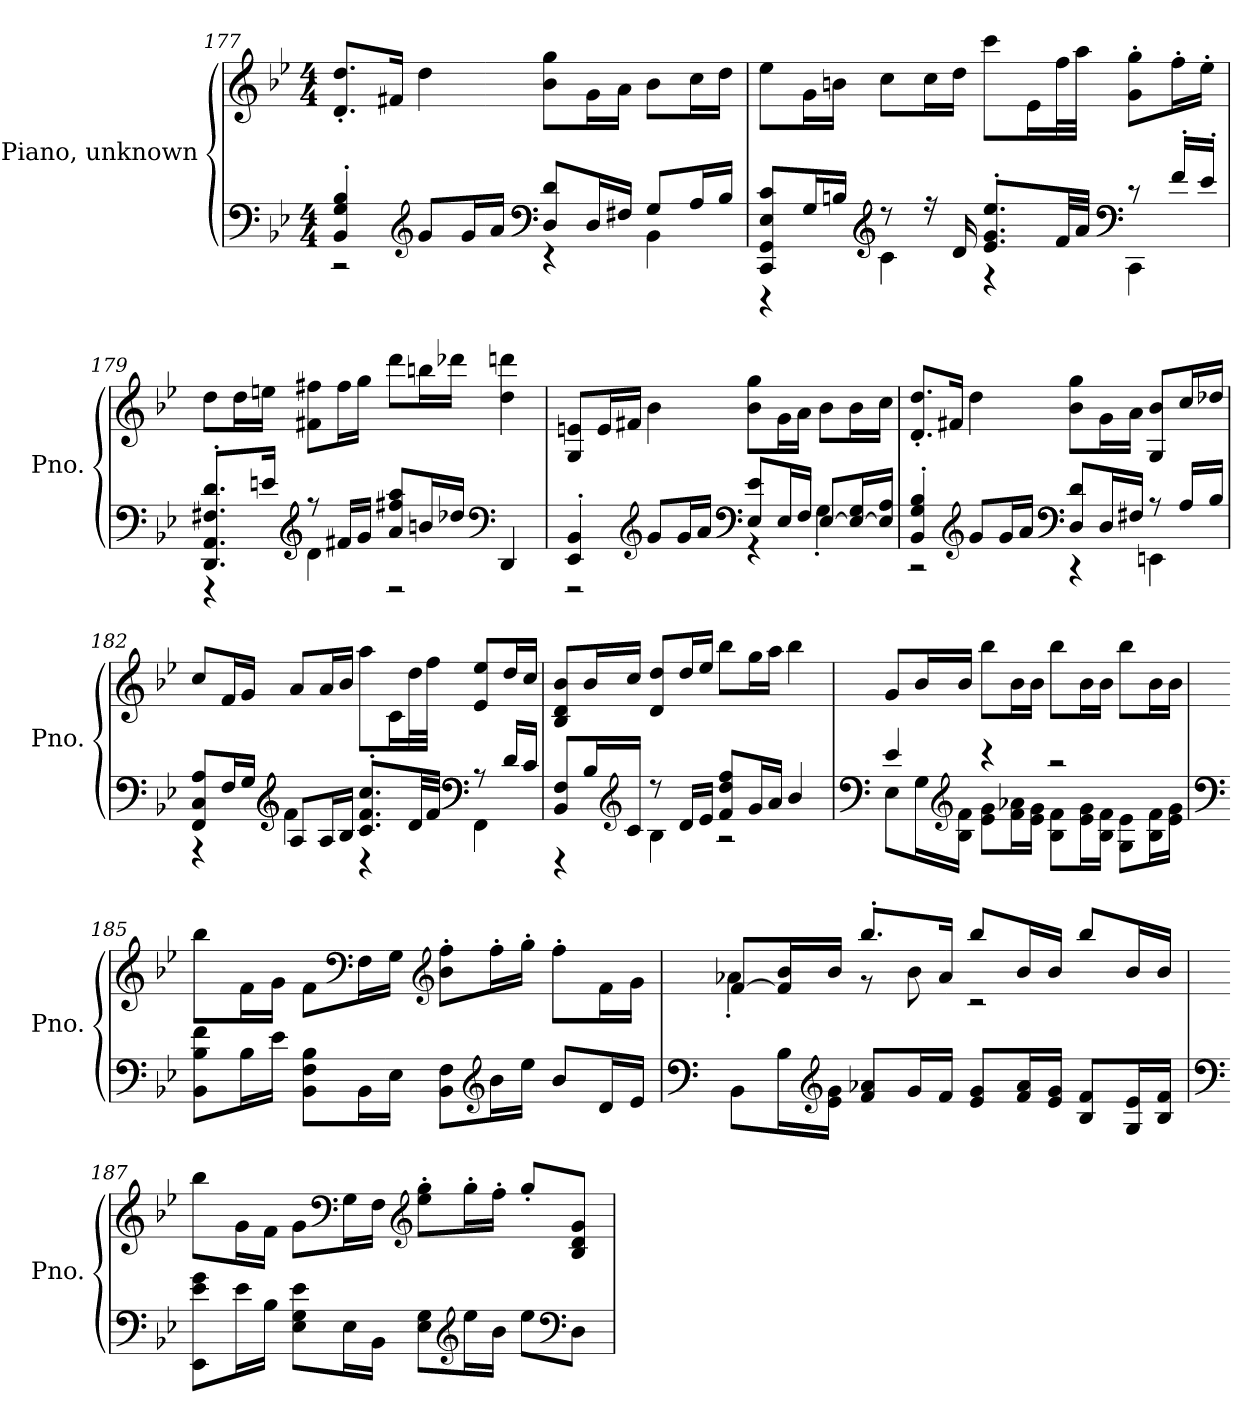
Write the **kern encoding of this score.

**kern	**kern
*part1	*part1
*staff2	*staff1
*I"Piano, unknown	*
*I'Pno.	*
!!LO:LB:g=z
*clefF4	*clefG2
*k[b-e-]	*k[b-e-]
*M4/4	*M4/4
=177	=177
*^	*
4BB-/' 4G/' 4B-/'	2r	8.d/' 8.dd/'L
.	.	16f#X/Jk
*clefG2	*	*
8g/L	.	4dd\
16g/L	.	.
16a/JJ	.	.
*clefF4	*	*
8D/ 8d/L	4r	8b-\ 8gg\L
16D/L	.	16g\L
16F#X/JJ	.	16a\JJ
8G/L	4BB-\	8b-\L
16A/L	.	16cc\L
16B-/JJ	.	16dd\JJ
=178	=178	=178
8CC/ 8GG/ 8E-/ 8c/L	4r	8ee-\L
16G/L	.	16g\L
16Bn/JJ	.	16bn\JJ
*clefG2	*	*
8r	4c\	8cc\L
16r	.	16cc\L
16d/	.	16dd\JJ
8.e-/' 8.g/' 8.ee-/'L	4r	8ccc\L
.	.	16e-\L
32f/LL	.	32ff\L
32a/JJJ	.	32aa\JJJ
*clefF4	*	*
8r	4CC\	8g\' 8gg\'L
16f'/LL	.	16ff'\L
16e-'/JJ	.	16ee-'\JJ
!!LO:LB:g=z
=179	=179	=179
8.DD/' 8.AA/' 8.F#X/' 8.d/'L	4r	8dd\L
.	.	16dd\L
16en/Jk	.	16een\JJ
*clefG2	*	*
8r	4d\	8f#X\ 8ff#X\L
16f#X/LL	.	16ff#\L
16g/JJ	.	16gg\JJ
8a/ 8ff#X/ 8aa/L	2r	8ddd\L
16bn/L	.	16bbn\L
16dd-X/JJ	.	16ddd-X\JJ
*clefF4	*	*
4DD/	.	4dd\ 4dddn\
=180	=180	=180
4EE-/' 4BB-/'	2r	8G/ 8en/L
.	.	16e/L
.	.	16f#X/JJ
*clefG2	*	*
8g/L	.	4b-\
16g/L	.	.
16a/JJ	.	.
*clefF4	*	*
8E-/ 8e-/L	4r	8b-\ 8gg\L
16E-/L	.	16g\L
16F/JJ	.	16a\JJ
[8E-/L	4G'\	8b-\L
16E-/_ 16G/L	.	16b-\L
16E-/] 16A/JJ	.	16cc\JJ
!!LO:LB:g=z
=181	=181	=181
4BB-/' 4G/' 4B-/'	2r	8.d/' 8.dd/'L
.	.	16f#X/Jk
*clefG2	*	*
8g/L	.	4dd\
16g/L	.	.
16a/JJ	.	.
*clefF4	*	*
8D/ 8d/L	4r	8b-\ 8gg\L
16D/L	.	16g\L
16F#X/JJ	.	16a\JJ
8r	4EEn\	8G/ 8b-/L
16A/LL	.	16cc/L
16B-/JJ	.	16dd-X/JJ
=182	=182	=182
8FF/ 8C/ 8A/L	4r	8cc/L
16F/L	.	16f/L
16G/JJ	.	16g/JJ
*clefG2	*	*
8A/L	4f\	8a/L
16A/L	.	16a/L
16B-/JJ	.	16b-/JJ
8.c/' 8.f/' 8.cc/'L	4r	8aa\L
.	.	16c\L
32d/LL	.	32dd\L
32f/JJJ	.	32ff\JJJ
*clefF4	*	*
8r	4FF\	8e-/ 8ee-/L
16d/LL	.	16dd/L
16c/JJ	.	16cc/JJ
!!LO:PB:g=z
=183	=183	=183
8BB-/ 8F/L	4r	8B-/ 8d/ 8b-/L
16B-/L	.	16b-/L
*clefG2	*	*
16c/JJ	.	16cc/JJ
8r	4B-\	8d/ 8dd/L
16d/LL	.	16dd/L
16e-/JJ	.	16ee-/JJ
8f/ 8dd/ 8ff/L	2r	8bb-\L
16g/L	.	16gg\L
16a/JJ	.	16aa\JJ
4b-/	.	4bb-\
=184	=184	=184
*clefF4	*	*
4e-/	8E-\L	8g/L
.	16G\L	16b-/L
*clefG2	*	*
.	16B-\ 16f\JJ	16b-/JJ
4r	8e-\ 8g\L	8bb-\L
.	16f\ 16a-X\L	16b-\L
.	16e-\ 16g\JJ	16b-\JJ
2r	8B-\ 8f\L	8bb-\L
.	16e-\ 16g\L	16b-\L
.	16B-\ 16f\JJ	16b-\JJ
.	8G\ 8e-\L	8bb-\L
.	16B-\ 16f\L	16b-\L
.	16e-\ 16g\JJ	16b-\JJ
*v	*v	*
!!LO:LB:g=z
=185	=185
*clefF4	*
8BB-\ 8B-\ 8f\L	8bb-\L
16B-\L	16f\L
16e-\JJ	16g\JJ
8BB-\ 8F\ 8B-\L	8f\L
*	*clefF4
16BB-\L	16F\L
16E-\JJ	16G\JJ
*	*clefG2
8BB-\ 8F\L	8b-\' 8ff\'L
*clefG2	*
16b-\L	16ff'\L
16ee-\JJ	16gg'\JJ
8b-/L	8ff'\L
16d/L	16f\L
16e-/JJ	16g\JJ
=186	=186
*clefF4	*
*	*^
8BB-\L	[8f/L	4a-X'\
16B-\L	16f/] 16b-/L	.
*clefG2	*	*
16e-\ 16g\JJ	16b-/JJ	.
8f/ 8a-X/L	8.bb-'/L	8r
16g/L	.	8b-\
16f/JJ	16a-/Jk	.
8e-/ 8g/L	8bb-/L	2r
16f/ 16a-/L	16b-/L	.
16e-/ 16g/JJ	16b-/JJ	.
8B-/ 8f/L	8bb-/L	.
16G/ 16e-/L	16b-/L	.
16B-/ 16f/JJ	16b-/JJ	.
*	*v	*v
!!LO:LB:g=z
=187	=187
*clefF4	*
8EE-\ 8e-\ 8g\L	8bb-\L
16e-\L	16g\L
16B-\JJ	16f\JJ
8E-\ 8G\ 8e-\L	8g\L
*	*clefF4
16E-\L	16G\L
16BB-\JJ	16F\JJ
*	*clefG2
8E-\ 8G\L	8ee-\' 8gg\'L
*clefG2	*
16ee-\L	16gg'\L
16b-\JJ	16ff'\JJ
8ee-\L	8gg'/L
*clefF4	*
8D\J	8B-/ 8d/ 8g/J
=	=
*-	*-
